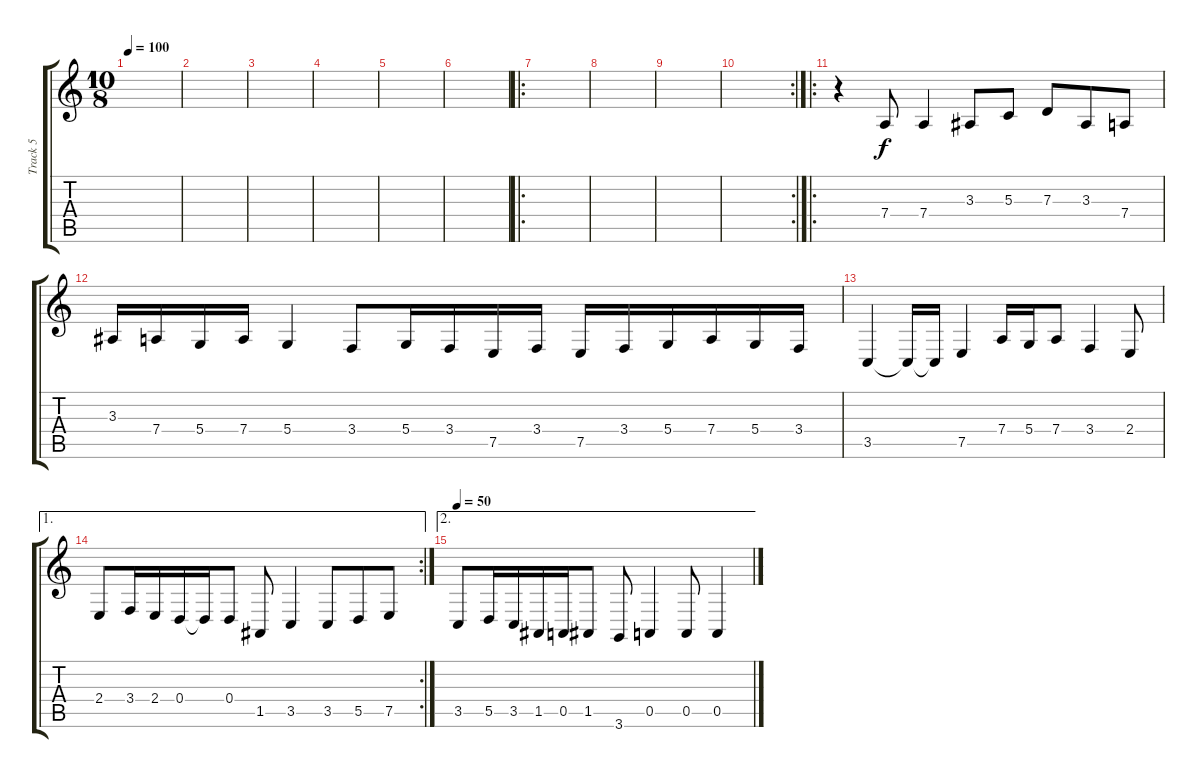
\track ("Track 5" "Track 5") {instrument sopranosax}
\staff {score tabs}
\tuning (E4 B3 G3 D3 A2 E2) {hide}
\ts (10 8)
\tempo 100
\clef g2
\ks c
|
|
|
|
|
|
\ro
|
|
|
\rc 2
|
\ro
r.4 7.4.8 7.4.4 3.3.8 5.3.8 7.3.8 3.3.8 7.4.8 |
3.3.16 7.4.16 5.4.16 7.4.16 5.4.4 3.4.8 5.4.16 3.4.16 7.5.16 3.4.16 7.5.16 3.4.16 5.4.16 7.4.16 5.4.16 3.4.16 |
3.5.4 3.5{t}.16 3.5{t}.16 7.5.4 7.4.16 5.4.16 7.4.8 3.4.4 2.4.8 |
\ae 1
\rc 2
2.4.8 3.4.16 2.4.16 0.4.16 0.4{t}.16 0.4.8 1.5.8 3.5.4 3.5.8 5.5.8 7.5.8 |
\ae 2
\tempo 50
3.5.8 5.5.16 3.5.16 1.5.16 0.5.16 1.5.8 3.6.8 0.5.4 0.5.8 0.5.4
